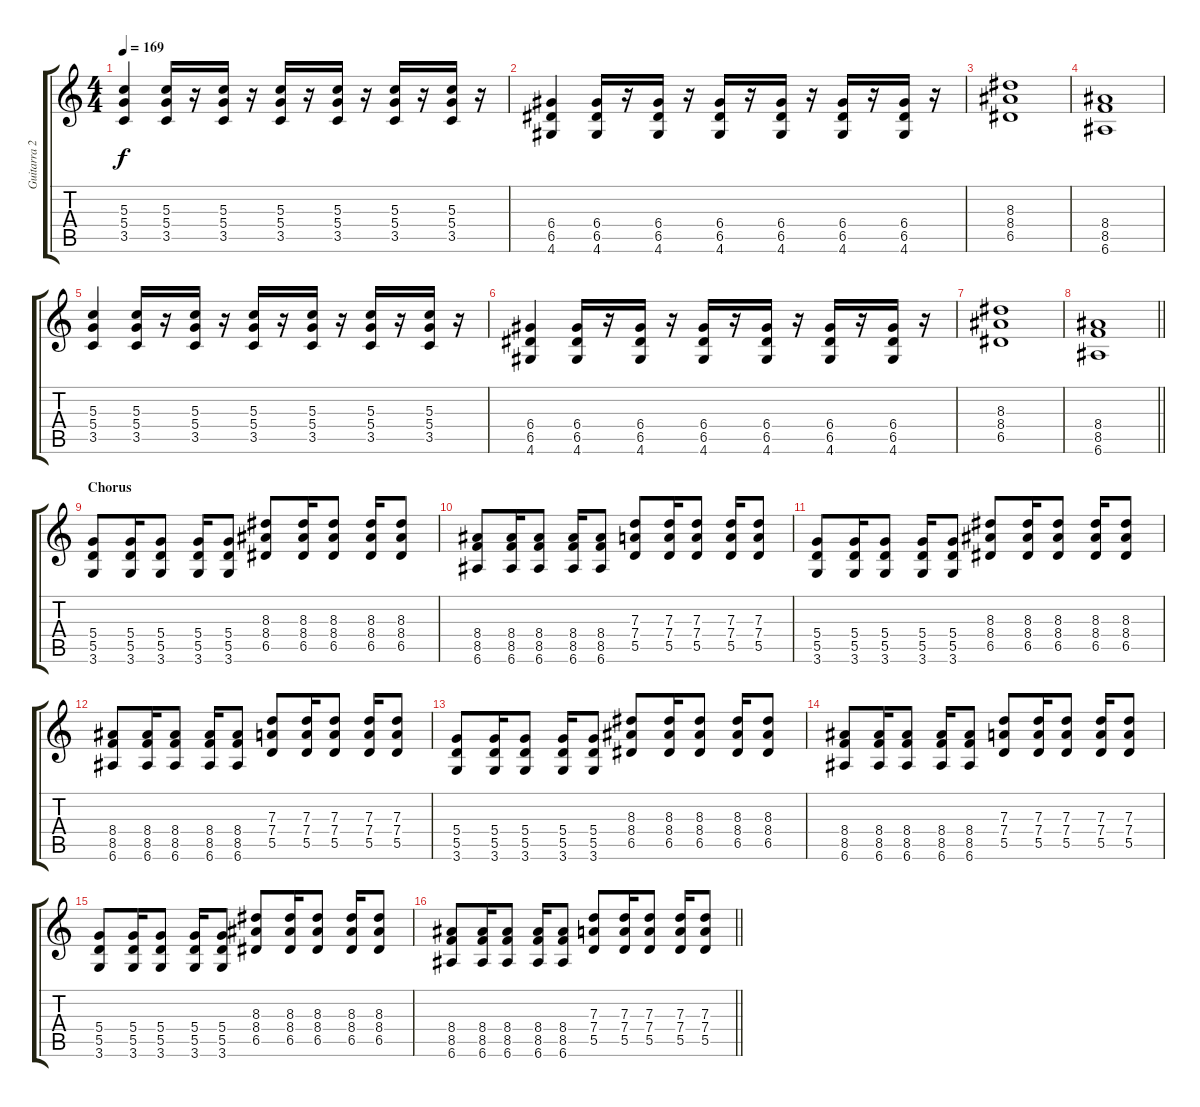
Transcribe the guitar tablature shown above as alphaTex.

\track ("Guitarra 2 - Erik" "Guitarra 2") {instrument distortionguitar}
\staff {score tabs}
\tuning (E4 B3 G3 D3 A2 E2) {hide}
\ts (4 4)
\tempo 169
\clef g2
\ks c
(5.3 5.4 3.5).4{dy f} (5.3 5.4 3.5).16 r.16 (5.3 5.4 3.5).16 r.16 (5.3 5.4 3.5).16 r.16 (5.3 5.4 3.5).16 r.16 (5.3 5.4 3.5).16 r.16 (5.3 5.4 3.5).16 r.16 |
(6.4 6.5 4.6).4 (6.4 6.5 4.6).16 r.16 (6.4 6.5 4.6).16 r.16 (6.4 6.5 4.6).16 r.16 (6.4 6.5 4.6).16 r.16 (6.4 6.5 4.6).16 r.16 (6.4 6.5 4.6).16 r.16 |
(8.3 8.4 6.5).1 |
(8.4 8.5 6.6).1 |
(5.3 5.4 3.5).4 (5.3 5.4 3.5).16 r.16 (5.3 5.4 3.5).16 r.16 (5.3 5.4 3.5).16 r.16 (5.3 5.4 3.5).16 r.16 (5.3 5.4 3.5).16 r.16 (5.3 5.4 3.5).16 r.16 |
(6.4 6.5 4.6).4 (6.4 6.5 4.6).16 r.16 (6.4 6.5 4.6).16 r.16 (6.4 6.5 4.6).16 r.16 (6.4 6.5 4.6).16 r.16 (6.4 6.5 4.6).16 r.16 (6.4 6.5 4.6).16 r.16 |
(8.3 8.4 6.5).1 |
\barLineRight lightlight
(8.4 8.5 6.6).1 |
\section ("" "Chorus")
(5.4 5.5 3.6).8 (5.4 5.5 3.6).16 (5.4 5.5 3.6).8 (5.4 5.5 3.6).16 (5.4 5.5 3.6).8 (8.3 8.4 6.5).8 (8.3 8.4 6.5).16 (8.3 8.4 6.5).8 (8.3 8.4 6.5).16 (8.3 8.4 6.5).8 |
(8.4 8.5 6.6).8 (8.4 8.5 6.6).16 (8.4 8.5 6.6).8 (8.4 8.5 6.6).16 (8.4 8.5 6.6).8 (7.3 7.4 5.5).8 (7.3 7.4 5.5).16 (7.3 7.4 5.5).8 (7.3 7.4 5.5).16 (7.3 7.4 5.5).8 |
(5.4 5.5 3.6).8 (5.4 5.5 3.6).16 (5.4 5.5 3.6).8 (5.4 5.5 3.6).16 (5.4 5.5 3.6).8 (8.3 8.4 6.5).8 (8.3 8.4 6.5).16 (8.3 8.4 6.5).8 (8.3 8.4 6.5).16 (8.3 8.4 6.5).8 |
(8.4 8.5 6.6).8 (8.4 8.5 6.6).16 (8.4 8.5 6.6).8 (8.4 8.5 6.6).16 (8.4 8.5 6.6).8 (7.3 7.4 5.5).8 (7.3 7.4 5.5).16 (7.3 7.4 5.5).8 (7.3 7.4 5.5).16 (7.3 7.4 5.5).8 |
(5.4 5.5 3.6).8 (5.4 5.5 3.6).16 (5.4 5.5 3.6).8 (5.4 5.5 3.6).16 (5.4 5.5 3.6).8 (8.3 8.4 6.5).8 (8.3 8.4 6.5).16 (8.3 8.4 6.5).8 (8.3 8.4 6.5).16 (8.3 8.4 6.5).8 |
(8.4 8.5 6.6).8 (8.4 8.5 6.6).16 (8.4 8.5 6.6).8 (8.4 8.5 6.6).16 (8.4 8.5 6.6).8 (7.3 7.4 5.5).8 (7.3 7.4 5.5).16 (7.3 7.4 5.5).8 (7.3 7.4 5.5).16 (7.3 7.4 5.5).8 |
(5.4 5.5 3.6).8 (5.4 5.5 3.6).16 (5.4 5.5 3.6).8 (5.4 5.5 3.6).16 (5.4 5.5 3.6).8 (8.3 8.4 6.5).8 (8.3 8.4 6.5).16 (8.3 8.4 6.5).8 (8.3 8.4 6.5).16 (8.3 8.4 6.5).8 |
\barLineRight lightlight
(8.4 8.5 6.6).8 (8.4 8.5 6.6).16 (8.4 8.5 6.6).8 (8.4 8.5 6.6).16 (8.4 8.5 6.6).8 (7.3 7.4 5.5).8 (7.3 7.4 5.5).16 (7.3 7.4 5.5).8 (7.3 7.4 5.5).16 (7.3 7.4 5.5).8
